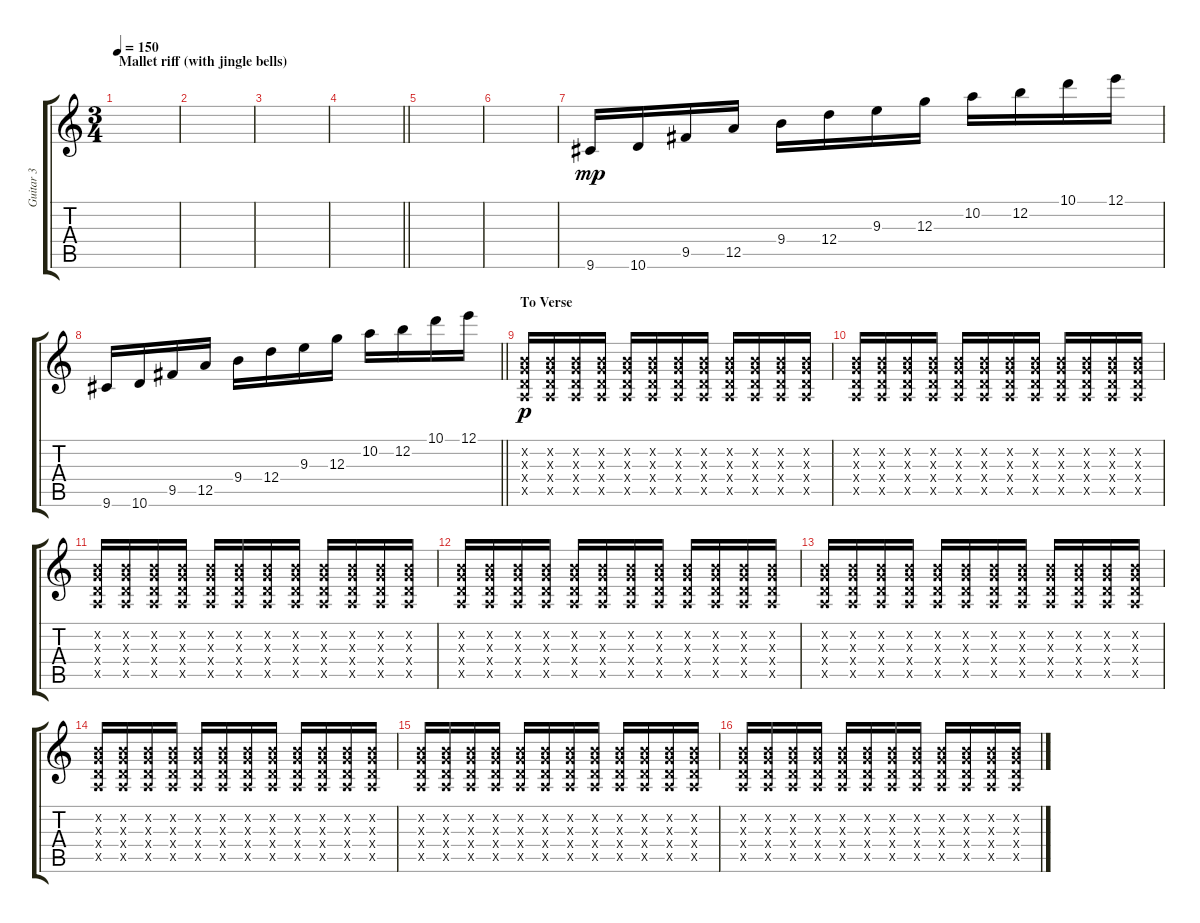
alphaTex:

\track ("Guitar 3" "Guitar 3") {instrument distortionguitar}
\staff {score tabs}
\tuning (E4 B3 G3 D3 A2 E2) {hide}
\ts (3 4)
\section ("" "Mallet riff (with jingle bells)")
\tempo 150
\clef g2
\ks c
|
|
|
\barLineRight lightlight
|
|
|
9.6.16{dy mp} 10.6.16 9.5.16 12.5.16 9.4.16 12.4.16 9.3.16 12.3.16 10.2.16 12.2.16 10.1.16 12.1.16 |
\barLineRight lightlight
9.6.16 10.6.16 9.5.16 12.5.16 9.4.16 12.4.16 9.3.16 12.3.16 10.2.16 12.2.16 10.1.16 12.1.16 |
\section ("" "To Verse")
(0.2{x} 0.3{x} 0.4{x} 0.5{x}).16{dy p} (0.2{x} 0.3{x} 0.4{x} 0.5{x}).16 (0.2{x} 0.3{x} 0.4{x} 0.5{x}).16 (0.2{x} 0.3{x} 0.4{x} 0.5{x}).16 (0.2{x} 0.3{x} 0.4{x} 0.5{x}).16 (0.2{x} 0.3{x} 0.4{x} 0.5{x}).16 (0.2{x} 0.3{x} 0.4{x} 0.5{x}).16 (0.2{x} 0.3{x} 0.4{x} 0.5{x}).16 (0.2{x} 0.3{x} 0.4{x} 0.5{x}).16 (0.2{x} 0.3{x} 0.4{x} 0.5{x}).16 (0.2{x} 0.3{x} 0.4{x} 0.5{x}).16 (0.2{x} 0.3{x} 0.4{x} 0.5{x}).16 |
(0.2{x} 0.3{x} 0.4{x} 0.5{x}).16 (0.2{x} 0.3{x} 0.4{x} 0.5{x}).16 (0.2{x} 0.3{x} 0.4{x} 0.5{x}).16 (0.2{x} 0.3{x} 0.4{x} 0.5{x}).16 (0.2{x} 0.3{x} 0.4{x} 0.5{x}).16 (0.2{x} 0.3{x} 0.4{x} 0.5{x}).16 (0.2{x} 0.3{x} 0.4{x} 0.5{x}).16 (0.2{x} 0.3{x} 0.4{x} 0.5{x}).16 (0.2{x} 0.3{x} 0.4{x} 0.5{x}).16 (0.2{x} 0.3{x} 0.4{x} 0.5{x}).16 (0.2{x} 0.3{x} 0.4{x} 0.5{x}).16 (0.2{x} 0.3{x} 0.4{x} 0.5{x}).16 |
(0.2{x} 0.3{x} 0.4{x} 0.5{x}).16 (0.2{x} 0.3{x} 0.4{x} 0.5{x}).16 (0.2{x} 0.3{x} 0.4{x} 0.5{x}).16 (0.2{x} 0.3{x} 0.4{x} 0.5{x}).16 (0.2{x} 0.3{x} 0.4{x} 0.5{x}).16 (0.2{x} 0.3{x} 0.4{x} 0.5{x}).16 (0.2{x} 0.3{x} 0.4{x} 0.5{x}).16 (0.2{x} 0.3{x} 0.4{x} 0.5{x}).16 (0.2{x} 0.3{x} 0.4{x} 0.5{x}).16 (0.2{x} 0.3{x} 0.4{x} 0.5{x}).16 (0.2{x} 0.3{x} 0.4{x} 0.5{x}).16 (0.2{x} 0.3{x} 0.4{x} 0.5{x}).16 |
(0.2{x} 0.3{x} 0.4{x} 0.5{x}).16 (0.2{x} 0.3{x} 0.4{x} 0.5{x}).16 (0.2{x} 0.3{x} 0.4{x} 0.5{x}).16 (0.2{x} 0.3{x} 0.4{x} 0.5{x}).16 (0.2{x} 0.3{x} 0.4{x} 0.5{x}).16 (0.2{x} 0.3{x} 0.4{x} 0.5{x}).16 (0.2{x} 0.3{x} 0.4{x} 0.5{x}).16 (0.2{x} 0.3{x} 0.4{x} 0.5{x}).16 (0.2{x} 0.3{x} 0.4{x} 0.5{x}).16 (0.2{x} 0.3{x} 0.4{x} 0.5{x}).16 (0.2{x} 0.3{x} 0.4{x} 0.5{x}).16 (0.2{x} 0.3{x} 0.4{x} 0.5{x}).16 |
(0.2{x} 0.3{x} 0.4{x} 0.5{x}).16 (0.2{x} 0.3{x} 0.4{x} 0.5{x}).16 (0.2{x} 0.3{x} 0.4{x} 0.5{x}).16 (0.2{x} 0.3{x} 0.4{x} 0.5{x}).16 (0.2{x} 0.3{x} 0.4{x} 0.5{x}).16 (0.2{x} 0.3{x} 0.4{x} 0.5{x}).16 (0.2{x} 0.3{x} 0.4{x} 0.5{x}).16 (0.2{x} 0.3{x} 0.4{x} 0.5{x}).16 (0.2{x} 0.3{x} 0.4{x} 0.5{x}).16 (0.2{x} 0.3{x} 0.4{x} 0.5{x}).16 (0.2{x} 0.3{x} 0.4{x} 0.5{x}).16 (0.2{x} 0.3{x} 0.4{x} 0.5{x}).16 |
(0.2{x} 0.3{x} 0.4{x} 0.5{x}).16 (0.2{x} 0.3{x} 0.4{x} 0.5{x}).16 (0.2{x} 0.3{x} 0.4{x} 0.5{x}).16 (0.2{x} 0.3{x} 0.4{x} 0.5{x}).16 (0.2{x} 0.3{x} 0.4{x} 0.5{x}).16 (0.2{x} 0.3{x} 0.4{x} 0.5{x}).16 (0.2{x} 0.3{x} 0.4{x} 0.5{x}).16 (0.2{x} 0.3{x} 0.4{x} 0.5{x}).16 (0.2{x} 0.3{x} 0.4{x} 0.5{x}).16 (0.2{x} 0.3{x} 0.4{x} 0.5{x}).16 (0.2{x} 0.3{x} 0.4{x} 0.5{x}).16 (0.2{x} 0.3{x} 0.4{x} 0.5{x}).16 |
(0.2{x} 0.3{x} 0.4{x} 0.5{x}).16 (0.2{x} 0.3{x} 0.4{x} 0.5{x}).16 (0.2{x} 0.3{x} 0.4{x} 0.5{x}).16 (0.2{x} 0.3{x} 0.4{x} 0.5{x}).16 (0.2{x} 0.3{x} 0.4{x} 0.5{x}).16 (0.2{x} 0.3{x} 0.4{x} 0.5{x}).16 (0.2{x} 0.3{x} 0.4{x} 0.5{x}).16 (0.2{x} 0.3{x} 0.4{x} 0.5{x}).16 (0.2{x} 0.3{x} 0.4{x} 0.5{x}).16 (0.2{x} 0.3{x} 0.4{x} 0.5{x}).16 (0.2{x} 0.3{x} 0.4{x} 0.5{x}).16 (0.2{x} 0.3{x} 0.4{x} 0.5{x}).16 |
(0.2{x} 0.3{x} 0.4{x} 0.5{x}).16 (0.2{x} 0.3{x} 0.4{x} 0.5{x}).16 (0.2{x} 0.3{x} 0.4{x} 0.5{x}).16 (0.2{x} 0.3{x} 0.4{x} 0.5{x}).16 (0.2{x} 0.3{x} 0.4{x} 0.5{x}).16 (0.2{x} 0.3{x} 0.4{x} 0.5{x}).16 (0.2{x} 0.3{x} 0.4{x} 0.5{x}).16 (0.2{x} 0.3{x} 0.4{x} 0.5{x}).16 (0.2{x} 0.3{x} 0.4{x} 0.5{x}).16 (0.2{x} 0.3{x} 0.4{x} 0.5{x}).16 (0.2{x} 0.3{x} 0.4{x} 0.5{x}).16 (0.2{x} 0.3{x} 0.4{x} 0.5{x}).16
